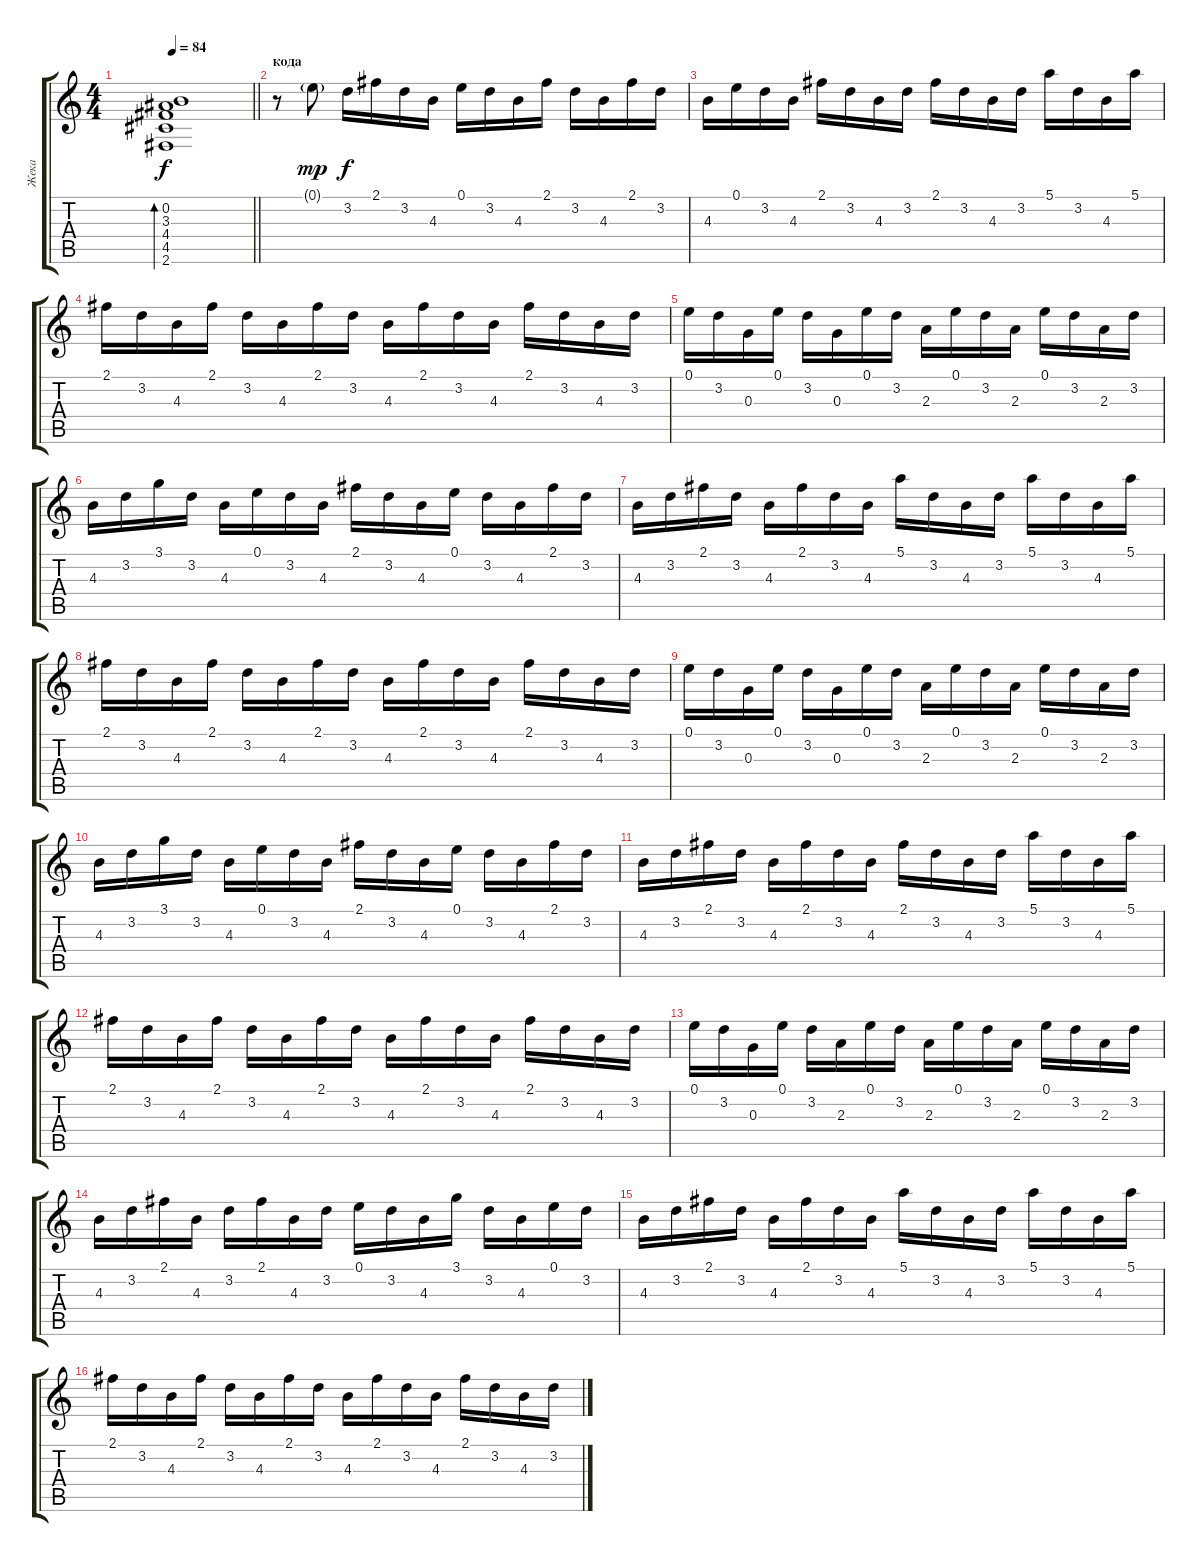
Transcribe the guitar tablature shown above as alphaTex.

\track ("Жека" "Жека") {instrument electricguitarjazz}
\staff {score tabs}
\tuning (E4 B3 G3 D3 A2 E2) {hide}
\ts (4 4)
\tempo 84
\clef g2
\barLineRight lightlight
\ks c
(0.2 3.3 4.4 4.5 2.6).1{bd 120 dy f} |
\section ("" "кода")
r.8 0.1{g}.8{dy mp volume 8 instrument electricguitarclean} 3.2.16{dy f} 2.1.16 3.2.16 4.3.16 0.1.16 3.2.16 4.3.16 2.1.16 3.2.16 4.3.16 2.1.16 3.2.16 |
4.3.16 0.1.16 3.2.16 4.3.16 2.1.16 3.2.16 4.3.16 3.2.16 2.1.16 3.2.16 4.3.16 3.2.16 5.1.16 3.2.16 4.3.16 5.1.16 |
2.1.16 3.2.16 4.3.16 2.1.16 3.2.16 4.3.16 2.1.16 3.2.16 4.3.16 2.1.16 3.2.16 4.3.16 2.1.16 3.2.16 4.3.16 3.2.16 |
0.1.16 3.2.16 0.3.16 0.1.16 3.2.16 0.3.16 0.1.16 3.2.16 2.3.16 0.1.16 3.2.16 2.3.16 0.1.16 3.2.16 2.3.16 3.2.16 |
4.3.16{volume 7} 3.2.16 3.1.16 3.2.16 4.3.16 0.1.16 3.2.16 4.3.16 2.1.16 3.2.16 4.3.16 0.1.16 3.2.16 4.3.16 2.1.16 3.2.16 |
4.3.16 3.2.16 2.1.16 3.2.16 4.3.16 2.1.16 3.2.16 4.3.16 5.1.16 3.2.16 4.3.16 3.2.16 5.1.16 3.2.16 4.3.16 5.1.16 |
2.1.16{volume 6} 3.2.16 4.3.16 2.1.16 3.2.16 4.3.16 2.1.16 3.2.16 4.3.16 2.1.16 3.2.16 4.3.16 2.1.16 3.2.16 4.3.16 3.2.16 |
0.1.16 3.2.16 0.3.16 0.1.16 3.2.16 0.3.16 0.1.16 3.2.16 2.3.16 0.1.16 3.2.16 2.3.16 0.1.16 3.2.16 2.3.16 3.2.16 |
4.3.16{volume 5} 3.2.16 3.1.16 3.2.16 4.3.16 0.1.16 3.2.16 4.3.16 2.1.16 3.2.16 4.3.16 0.1.16 3.2.16 4.3.16 2.1.16 3.2.16 |
4.3.16 3.2.16 2.1.16 3.2.16 4.3.16 2.1.16 3.2.16 4.3.16 2.1.16 3.2.16 4.3.16 3.2.16 5.1.16 3.2.16 4.3.16 5.1.16 |
2.1.16{volume 4} 3.2.16 4.3.16 2.1.16 3.2.16 4.3.16 2.1.16 3.2.16 4.3.16 2.1.16 3.2.16 4.3.16 2.1.16 3.2.16 4.3.16 3.2.16 |
0.1.16 3.2.16 0.3.16 0.1.16 3.2.16 2.3.16 0.1.16 3.2.16 2.3.16 0.1.16 3.2.16 2.3.16 0.1.16 3.2.16 2.3.16 3.2.16 |
4.3.16{volume 3} 3.2.16 2.1.16 4.3.16 3.2.16 2.1.16 4.3.16 3.2.16 0.1.16 3.2.16 4.3.16 3.1.16 3.2.16 4.3.16 0.1.16 3.2.16 |
4.3.16 3.2.16 2.1.16 3.2.16 4.3.16 2.1.16 3.2.16 4.3.16 5.1.16 3.2.16 4.3.16 3.2.16 5.1.16 3.2.16 4.3.16 5.1.16 |
2.1.16{volume 2} 3.2.16 4.3.16 2.1.16 3.2.16 4.3.16 2.1.16 3.2.16 4.3.16 2.1.16 3.2.16 4.3.16 2.1.16 3.2.16 4.3.16 3.2.16
